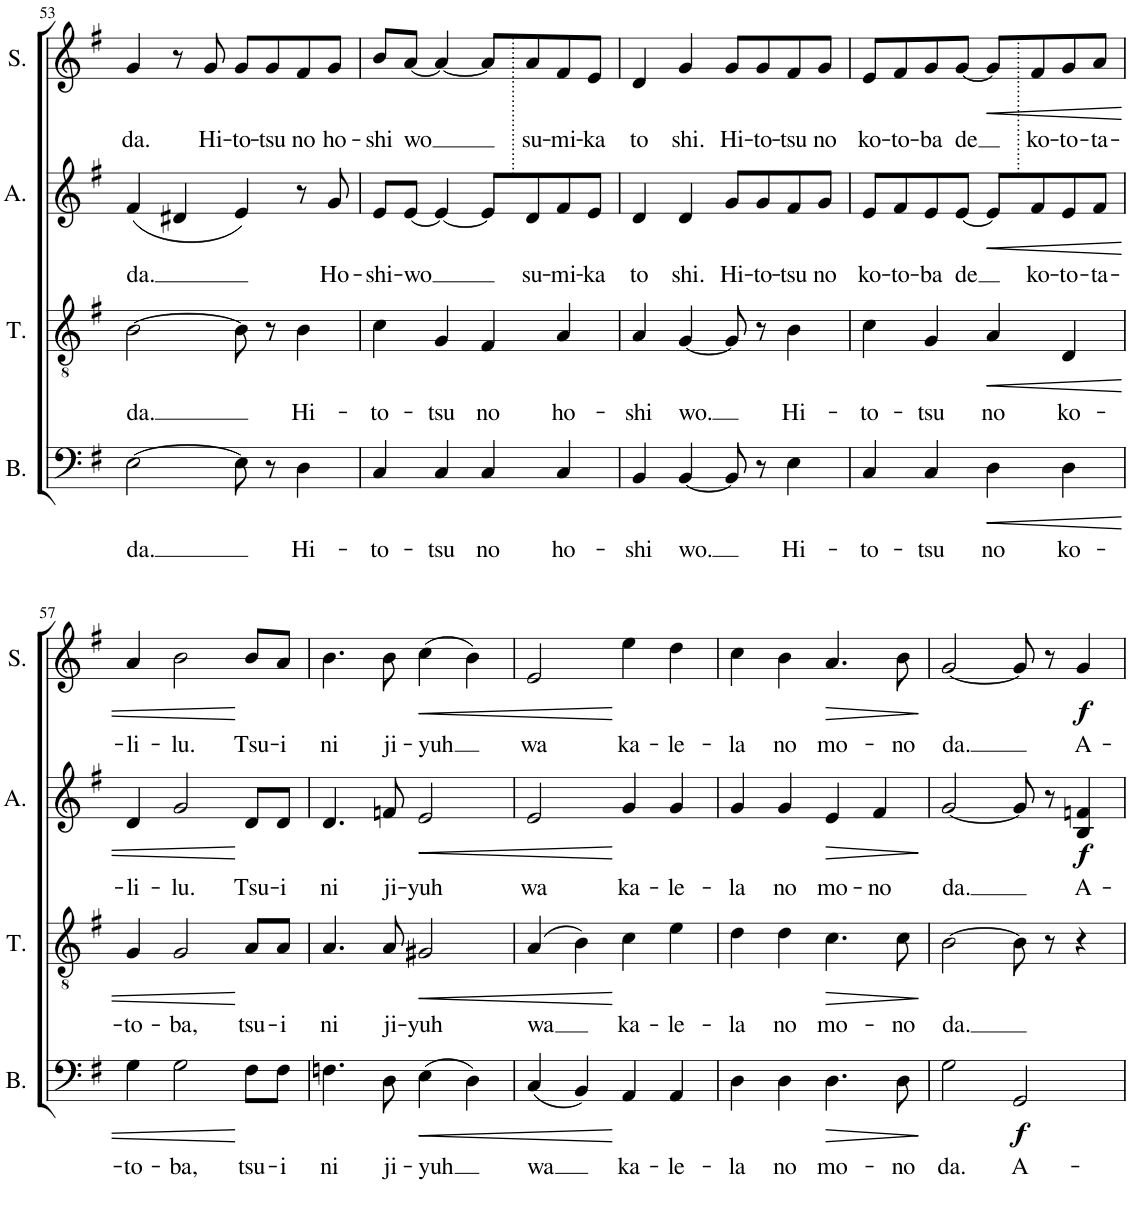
**kern	**text	**dynam	**kern	**text	**dynam	**kern	**text	**dynam	**kern	**text	**dynam
*part4	*part4	*part4	*part3	*part3	*part3	*part2	*part2	*part2	*part1	*part1	*part1
*staff4	*staff4	*staff4	*staff3	*staff3	*staff3	*staff2	*staff2	*staff2	*staff1	*staff1	*staff1
*I"Bass	*	*	*I"Tenor	*	*	*I"Alto	*	*	*I"Soprano	*	*
*I'B.	*	*	*I'T.	*	*	*I'A.	*	*	*I'S.	*	*
!!LO:PB:g=z
*clefF4	*	*	*clefGv2	*	*	*clefG2	*	*	*clefG2	*	*
*k[f#]	*	*	*k[f#]	*	*	*k[f#]	*	*	*k[f#]	*	*
*M4/4	*	*	*M4/4	*	*	*M4/4	*	*	*M4/4	*	*
*met(c)	*	*	*met(c)	*	*	*met(c)	*	*	*met(c)	*	*
=53	=53	=53	=53	=53	=53	=53	=53	=53	=53	=53	=53
!	!LO:LY:b	!	!	!LO:LY:b	!	!	!LO:LY:b	!	!	!LO:LY:b	!
[2E\	da.	.	[2B\	da.	.	(4f#/	da.	.	4g/	da.	.
.	.	.	.	.	.	4d#X/	.	.	8r	.	.
!	!	!	!	!	!	!	!	!	!	!LO:LY:b	!
.	.	.	.	.	.	.	.	.	8g/	Hi-	.
!	!	!	!	!	!	!	!	!	!	!LO:LY:b	!
8E\]	.	.	8B\]	.	.	4e/)	.	.	8g/L	-to-	.
!	!	!	!	!	!	!	!	!	!	!LO:LY:b	!
8r	.	.	8r	.	.	.	.	.	8g/	-tsu	.
!	!LO:LY:b	!	!	!LO:LY:b	!	!	!	!	!	!LO:LY:b	!
4D\	Hi-	.	4B\	Hi-	.	8r	.	.	8f#/	no	.
!	!	!	!	!	!	!	!LO:LY:b	!	!	!LO:LY:b	!
.	.	.	.	.	.	8g/	Ho-	.	8g/J	ho-	.
=54	=54	=54	=54	=54	=54	=54	=54	=54	=54	=54	=54
!	!LO:LY:b	!	!	!LO:LY:b	!	!	!LO:LY:b	!	!	!LO:LY:b	!
4C/	-to-	.	4c\	-to-	.	8e/L	-shi-	.	8b/L	-shi	.
!	!	!	!	!	!	!	!LO:LY:b	!	!	!LO:LY:b	!
.	.	.	.	.	.	[8e/J	-wo	.	[8a/J	wo	.
!	!LO:LY:b	!	!	!LO:LY:b	!	!	!	!	!	!	!
4C/	-tsu	.	4G/	-tsu	.	4e/_	.	.	4a/_	.	.
!	!LO:LY:b	!	!	!LO:LY:b	!	!	!	!	!	!	!
4C/	no	.	4F#/	no	.	8e/L]	.	.	8a/L]	.	.
!	!	!	!	!	!	!	!LO:LY:b	!	!	!LO:LY:b	!
.	.	.	.	.	.	8d/	su-	.	8a/	su-	.
!	!LO:LY:b	!	!	!LO:LY:b	!	!	!LO:LY:b	!	!	!LO:LY:b	!
4C/	ho-	.	4A/	ho-	.	8f#/	-mi-	.	8f#/	-mi-	.
!	!	!	!	!	!	!	!LO:LY:b	!	!	!LO:LY:b	!
.	.	.	.	.	.	8e/J	-ka	.	8e/J	-ka	.
=55	=55	=55	=55	=55	=55	=55	=55	=55	=55	=55	=55
!	!LO:LY:b	!	!	!LO:LY:b	!	!	!LO:LY:b	!	!	!LO:LY:b	!
4BB/	-shi	.	4A/	-shi	.	4d/	to	.	4d/	to	.
!	!LO:LY:b	!	!	!LO:LY:b	!	!	!LO:LY:b	!	!	!LO:LY:b	!
[4BB/	wo.	.	[4G/	wo.	.	4d/	shi.	.	4g/	shi.	.
!	!	!	!	!	!	!	!LO:LY:b	!	!	!LO:LY:b	!
8BB/]	.	.	8G/]	.	.	8g/L	Hi-	.	8g/L	Hi-	.
!	!	!	!	!	!	!	!LO:LY:b	!	!	!LO:LY:b	!
8r	.	.	8r	.	.	8g/	-to-	.	8g/	-to-	.
!	!LO:LY:b	!	!	!LO:LY:b	!	!	!LO:LY:b	!	!	!LO:LY:b	!
4E\	Hi-	.	4B\	Hi-	.	8f#/	-tsu	.	8f#/	-tsu	.
!	!	!	!	!	!	!	!LO:LY:b	!	!	!LO:LY:b	!
.	.	.	.	.	.	8g/J	no	.	8g/J	no	.
=56	=56	=56	=56	=56	=56	=56	=56	=56	=56	=56	=56
!	!LO:LY:b	!	!	!LO:LY:b	!	!	!LO:LY:b	!	!	!LO:LY:b	!
4C/	-to-	.	4c\	-to-	.	8e/L	ko-	.	8e/L	ko-	.
!	!	!	!	!	!	!	!LO:LY:b	!	!	!LO:LY:b	!
.	.	.	.	.	.	8f#/	-to-	.	8f#/	-to-	.
!	!LO:LY:b	!	!	!LO:LY:b	!	!	!LO:LY:b	!	!	!LO:LY:b	!
4C/	-tsu	.	4G/	-tsu	.	8e/	-ba	.	8g/	-ba	.
!	!	!	!	!	!	!	!LO:LY:b	!	!	!LO:LY:b	!
.	.	.	.	.	.	[8e/J	de	.	[8g/J	de	.
!	!LO:LY:b	!LO:HP:b	!	!LO:LY:b	!LO:HP:b	!	!	!LO:HP:b	!	!	!LO:HP:b
4D\	no	<	4A/	no	<	8e/L]	.	<	8g/L]	.	<
!	!	!	!	!	!	!	!LO:LY:b	!	!	!LO:LY:b	!
.	.	.	.	.	.	8f#/	ko-	.	8f#/	ko-	.
!	!LO:LY:b	!	!	!LO:LY:b	!	!	!LO:LY:b	!	!	!LO:LY:b	!
4D\	ko-	.	4D/	ko-	.	8e/	-to-	.	8g/	-to-	.
!	!	!	!	!	!	!	!LO:LY:b	!	!	!LO:LY:b	!
.	.	.	.	.	.	8f#/J	-ta-	.	8a/J	-ta-	.
!!LO:LB:g=z
=57	=57	=57	=57	=57	=57	=57	=57	=57	=57	=57	=57
!	!LO:LY:b	!	!	!LO:LY:b	!	!	!LO:LY:b	!	!	!LO:LY:b	!
4G\	-to-	.	4G/	-to-	.	4d/	-li-	.	4a/	-li-	.
!	!LO:LY:b	!	!	!LO:LY:b	!	!	!LO:LY:b	!	!	!LO:LY:b	!
2G\	-ba,	.	2G/	-ba,	.	2g/	-lu.	.	2b\	-lu.	.
!	!LO:LY:b	!	!	!LO:LY:b	!	!	!LO:LY:b	!	!	!LO:LY:b	!
8F#\L	tsu-	[	8A/L	tsu-	[	8d/L	Tsu-	[	8b/L	Tsu-	[
!	!LO:LY:b	!	!	!LO:LY:b	!	!	!LO:LY:b	!	!	!LO:LY:b	!
8F#\J	-i	.	8A/J	-i	.	8d/J	-i	.	8a/J	-i	.
=58	=58	=58	=58	=58	=58	=58	=58	=58	=58	=58	=58
!	!LO:LY:b	!	!	!LO:LY:b	!	!	!LO:LY:b	!	!	!LO:LY:b	!
4.Fn\	ni	.	4.A/	ni	.	4.d/	ni	.	4.b\	ni	.
!	!LO:LY:b	!	!	!LO:LY:b	!	!	!LO:LY:b	!	!	!LO:LY:b	!
8D\	ji-	.	8A/	ji-	.	8fn/	ji-	.	8b\	ji-	.
!	!LO:LY:b	!LO:HP:b	!	!LO:LY:b	!LO:HP:b	!	!LO:LY:b	!LO:HP:b	!	!LO:LY:b	!LO:HP:b
(4E\	-yuh	<	2G#X/	-yuh	<	2e/	-yuh	<	(4cc\	-yuh	<
4D\)	.	.	.	.	.	.	.	.	4b\)	.	.
=59	=59	=59	=59	=59	=59	=59	=59	=59	=59	=59	=59
!	!LO:LY:b	!	!	!LO:LY:b	!	!	!LO:LY:b	!	!	!LO:LY:b	!
(4C/	wa	.	(4A/	wa	.	2e/	wa	.	2e/	wa	.
4BB/)	.	.	4B\)	.	.	.	.	.	.	.	.
!	!LO:LY:b	!	!	!LO:LY:b	!	!	!LO:LY:b	!	!	!LO:LY:b	!
4AA/	ka-	[	4c\	ka-	[	4g/	ka-	[	4ee\	ka-	[
!	!LO:LY:b	!	!	!LO:LY:b	!	!	!LO:LY:b	!	!	!LO:LY:b	!
4AA/	-le-	.	4e\	-le-	.	4g/	-le-	.	4dd\	-le-	.
=60	=60	=60	=60	=60	=60	=60	=60	=60	=60	=60	=60
!	!LO:LY:b	!	!	!LO:LY:b	!	!	!LO:LY:b	!	!	!LO:LY:b	!
4D\	-la	.	4d\	-la	.	4g/	-la	.	4cc\	-la	.
!	!LO:LY:b	!	!	!LO:LY:b	!	!	!LO:LY:b	!	!	!LO:LY:b	!
4D\	no	.	4d\	no	.	4g/	no	.	4b\	no	.
!	!LO:LY:b	!LO:HP:b	!	!LO:LY:b	!LO:HP:b	!	!LO:LY:b	!LO:HP:b	!	!LO:LY:b	!LO:HP:b
4.D\	mo-	>	4.c\	mo-	>	4e/	mo-	>	4.a/	mo-	>
!	!	!	!	!	!	!	!LO:LY:b	!	!	!	!
.	.	.	.	.	.	4f#/	-no	.	.	.	.
!	!LO:LY:b	!	!	!LO:LY:b	!	!	!	!	!	!LO:LY:b	!
8D\	-no	.	8c\	-no	.	.	.	.	8b\	-no	.
.	.	]	.	.	]	.	.	]	.	.	]
=61	=61	=61	=61	=61	=61	=61	=61	=61	=61	=61	=61
!	!LO:LY:b	!	!	!LO:LY:b	!	!	!LO:LY:b	!	!	!LO:LY:b	!
2G\	da.	.	[2B\	da.	.	[2g/	da.	.	[2g/	da.	.
!	!LO:LY:b	!LO:DY:b	!	!	!	!	!	!	!	!	!
2GG/	A-	f	8B\]	.	.	8g/]	.	.	8g/]	.	.
.	.	.	8r	.	.	8r	.	.	8r	.	.
!	!	!	!	!	!	!	!LO:LY:b	!LO:DY:b	!	!LO:LY:b	!LO:DY:b
.	.	.	4r	.	.	4B/ 4fn/	A-	f	4g/	A-	f
=	=	=	=	=	=	=	=	=	=	=	=
*-	*-	*-	*-	*-	*-	*-	*-	*-	*-	*-	*-
